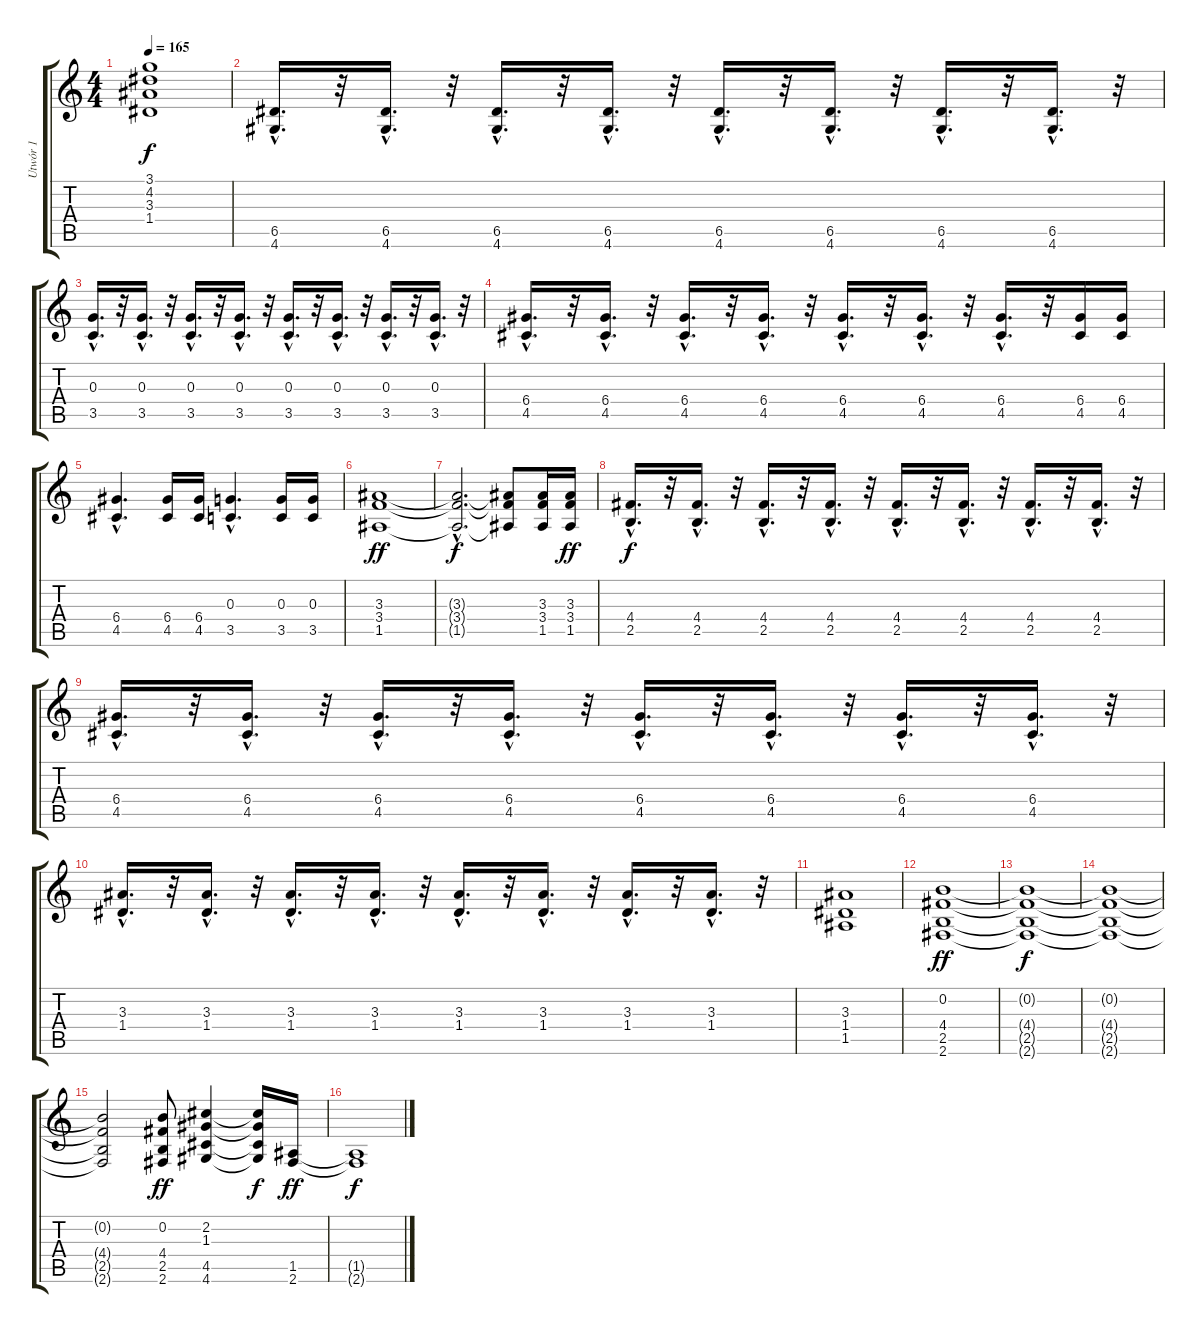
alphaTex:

\track ("Utwór 1" "Utwór 1") {instrument distortionguitar}
\staff {score tabs}
\tuning (E4 B3 G3 D3 A2 E2) {hide}
\ts (4 4)
\tempo 165
\clef g2
\ks c
(3.1{t} 4.2{t} 3.3{t} 1.4{t}).1{dy f} |
(6.5{hac} 4.6{hac}).16{d} r.32 (6.5{hac} 4.6{hac}).16{d} r.32 (6.5{hac} 4.6{hac}).16{d} r.32 (6.5{hac} 4.6{hac}).16{d} r.32 (6.5{hac} 4.6{hac}).16{d} r.32 (6.5{hac} 4.6{hac}).16{d} r.32 (6.5{hac} 4.6{hac}).16{d} r.32 (6.5{hac} 4.6{hac}).16{d} r.32 |
(0.3{hac} 3.5{hac}).16{d} r.32 (0.3{hac} 3.5{hac}).16{d} r.32 (0.3{hac} 3.5{hac}).16{d} r.32 (0.3{hac} 3.5{hac}).16{d} r.32 (0.3{hac} 3.5{hac}).16{d} r.32 (0.3{hac} 3.5{hac}).16{d} r.32 (0.3{hac} 3.5{hac}).16{d} r.32 (0.3{hac} 3.5{hac}).16{d} r.32 |
(6.4{hac} 4.5{hac}).16{d} r.32 (6.4{hac} 4.5{hac}).16{d} r.32 (6.4{hac} 4.5{hac}).16{d} r.32 (6.4{hac} 4.5{hac}).16{d} r.32 (6.4{hac} 4.5{hac}).16{d} r.32 (6.4{hac} 4.5{hac}).16{d} r.32 (6.4{hac} 4.5{hac}).16{d} r.32 (6.4 4.5).16 (6.4 4.5).16 |
(6.4{hac} 4.5{hac}).4{d} (6.4 4.5).16 (6.4 4.5).16 (0.3{hac} 3.5{hac}).4{d} (0.3 3.5).16 (0.3 3.5).16 |
(3.3 3.4 1.5).1{dy ff} |
(3.3{hac t} 3.4{hac t} 1.5{hac t}).2{d dy f} (3.3{t} 3.4{t} 1.5{t}).8 (3.3 3.4 1.5).16 (3.3 3.4 1.5).16{dy ff} |
(4.4{hac} 2.5{hac}).16{d dy f} r.32 (4.4{hac} 2.5{hac}).16{d} r.32 (4.4{hac} 2.5{hac}).16{d} r.32 (4.4{hac} 2.5{hac}).16{d} r.32 (4.4{hac} 2.5{hac}).16{d} r.32 (4.4{hac} 2.5{hac}).16{d} r.32 (4.4{hac} 2.5{hac}).16{d} r.32 (4.4{hac} 2.5{hac}).16{d} r.32 |
(6.4{hac} 4.5{hac}).16{d} r.32 (6.4{hac} 4.5{hac}).16{d} r.32 (6.4{hac} 4.5{hac}).16{d} r.32 (6.4{hac} 4.5{hac}).16{d} r.32 (6.4{hac} 4.5{hac}).16{d} r.32 (6.4{hac} 4.5{hac}).16{d} r.32 (6.4{hac} 4.5{hac}).16{d} r.32 (6.4{hac} 4.5{hac}).16{d} r.32 |
(3.3{hac} 1.4{hac}).16{d} r.32 (3.3{hac} 1.4{hac}).16{d} r.32 (3.3{hac} 1.4{hac}).16{d} r.32 (3.3{hac} 1.4{hac}).16{d} r.32 (3.3{hac} 1.4{hac}).16{d} r.32 (3.3{hac} 1.4{hac}).16{d} r.32 (3.3{hac} 1.4{hac}).16{d} r.32 (3.3{hac} 1.4{hac}).16{d} r.32 |
(3.3 1.4 1.5).1 |
(0.2 4.4 2.5 2.6).1{dy ff} |
(0.2{t} 4.4{t} 2.5{t} 2.6{t}).1{dy f} |
(0.2{t} 4.4{t} 2.5{t} 2.6{t}).1 |
(0.2{t} 4.4{t} 2.5{t} 2.6{t}).2 (0.2 4.4 2.5 2.6).8{dy ff} (2.2 1.3 4.5 4.6).4 (2.2{t} 1.3{t} 4.5{t} 4.6{t}).16{dy f} (1.5 2.6).16{dy ff} |
(1.5{t} 2.6{t}).1{dy f}
